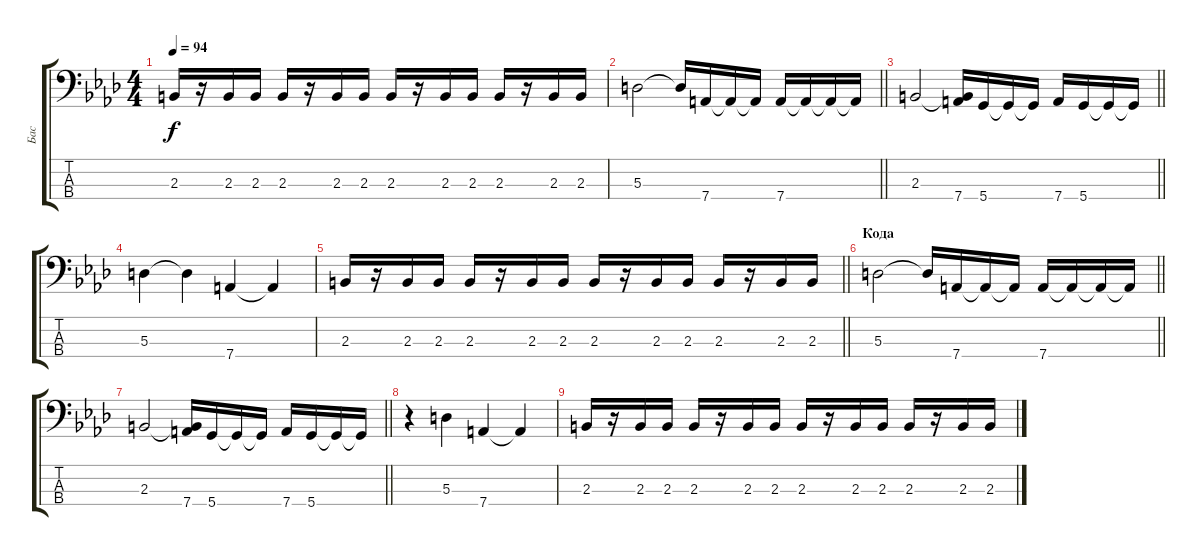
\track ("Бас" "Бас") {instrument electricbassfinger}
\staff {score tabs}
\tuning (G2 D2 A1 D1) {hide}
\ts (4 4)
\tempo 94
\clef f4
\ks fminor
2.3.16{dy f} r.16 2.3.16 2.3.16 2.3.16 r.16 2.3.16 2.3.16 2.3.16 r.16 2.3.16 2.3.16 2.3.16 r.16 2.3.16 2.3.16 |
\barLineRight lightlight
5.3.2 5.3{t}.16 7.4.16 7.4{t}.16 7.4{t}.16 7.4.16 7.4{t}.16 7.4{t}.16 7.4{t}.16 |
\barLineRight lightlight
2.3.2 (2.3{t} 7.4).16 5.4.16 5.4{t}.16 5.4{t}.16 7.4.16 5.4.16 5.4{t}.16 5.4{t}.16 |
5.3.4 5.3{t}.4 7.4.4 7.4{t}.4 |
\barLineRight lightlight
2.3.16 r.16 2.3.16 2.3.16 2.3.16 r.16 2.3.16 2.3.16 2.3.16 r.16 2.3.16 2.3.16 2.3.16 r.16 2.3.16 2.3.16 |
\section ("" "Кода")
\barLineRight lightlight
5.3.2 5.3{t}.16 7.4.16 7.4{t}.16 7.4{t}.16 7.4.16 7.4{t}.16 7.4{t}.16 7.4{t}.16 |
\barLineRight lightlight
2.3.2 (2.3{t} 7.4).16 5.4.16 5.4{t}.16 5.4{t}.16 7.4.16 5.4.16 5.4{t}.16 5.4{t}.16 |
r.4 5.3.4 7.4.4 7.4{t}.4 |
2.3.16 r.16 2.3.16 2.3.16 2.3.16 r.16 2.3.16 2.3.16 2.3.16 r.16 2.3.16 2.3.16 2.3.16 r.16 2.3.16 2.3.16
